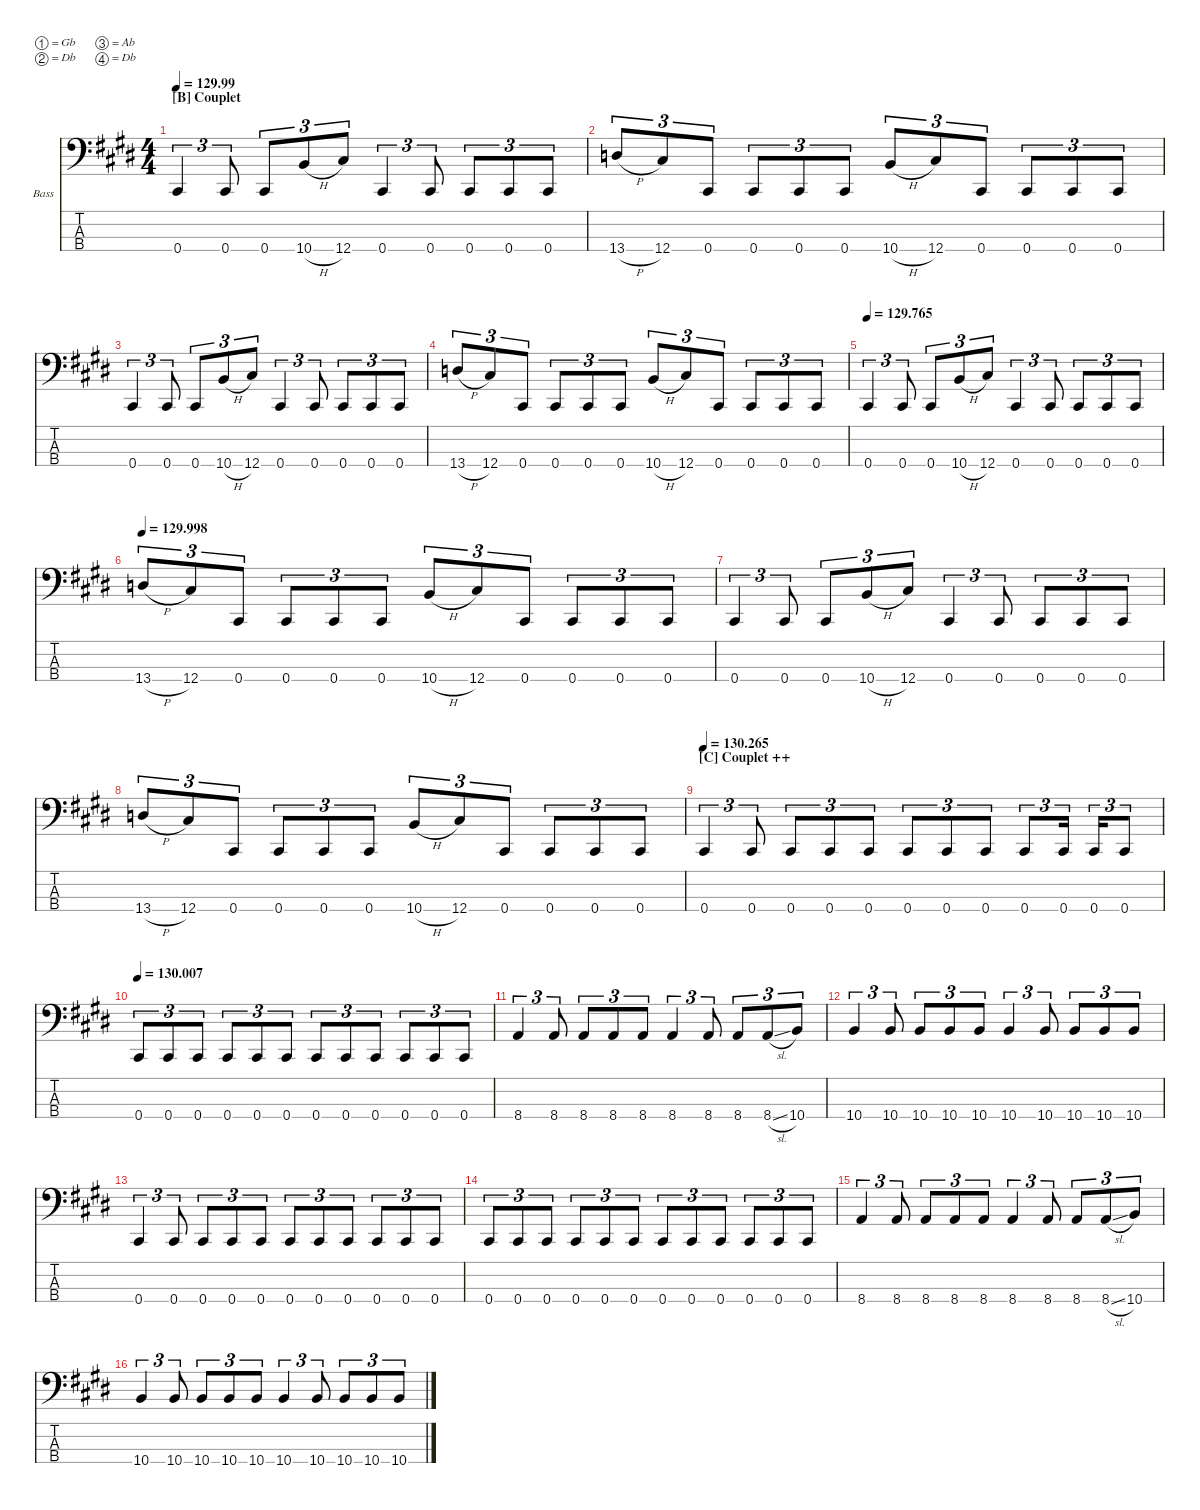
\defaultSystemsLayout 4
\hideDynamics
\bracketExtendMode nobrackets
\firstSystemTrackNameOrientation horizontal
\track ("BASSE" "Bass") {defaultSystemsLayout 4 instrument electricbasspick}
\staff {score tabs}
\tuning (Gb2 Db2 Ab1 Db1)
\ts (4 4)
\section ("B" "Couplet")
\tempo
129.99
\accidentals auto
\clef f4
\ottava regular
\simile none
\ks e
0.4{acc #}.4{tu (3 2) dy mf beam Up} 0.4{acc #}.8{tu (3 2) beam Up} 0.4{acc #}.8{tu (3 2) beam Up} 10.4{h acc forcenatural}.8{tu (3 2) beam Up} 12.4{acc #}.8{tu (3 2) beam Up} 0.4{acc #}.4{tu (3 2) beam Up} 0.4{acc #}.8{tu (3 2) beam Up} 0.4{acc #}.8{tu (3 2) beam Up} 0.4{acc #}.8{tu (3 2) beam Up} 0.4{acc #}.8{tu (3 2) beam Up} |
13.4{h acc forcenatural}.8{tu (3 2) beam Up} 12.4{acc #}.8{tu (3 2) beam Up} 0.4{acc #}.8{tu (3 2) beam Up} 0.4{acc #}.8{tu (3 2) beam Up} 0.4{acc #}.8{tu (3 2) beam Up} 0.4{acc #}.8{tu (3 2) beam Up} 10.4{h acc forcenatural}.8{tu (3 2) beam Up} 12.4{acc #}.8{tu (3 2) beam Up} 0.4{acc #}.8{tu (3 2) beam Up} 0.4{acc #}.8{tu (3 2) beam Up} 0.4{acc #}.8{tu (3 2) beam Up} 0.4{acc #}.8{tu (3 2) beam Up} |
0.4{acc #}.4{tu (3 2) beam Up} 0.4{acc #}.8{tu (3 2) beam Up} 0.4{acc #}.8{tu (3 2) beam Up} 10.4{h acc forcenatural}.8{tu (3 2) beam Up} 12.4{acc #}.8{tu (3 2) beam Up} 0.4{acc #}.4{tu (3 2) beam Up} 0.4{acc #}.8{tu (3 2) beam Up} 0.4{acc #}.8{tu (3 2) beam Up} 0.4{acc #}.8{tu (3 2) beam Up} 0.4{acc #}.8{tu (3 2) beam Up} |
13.4{h acc forcenatural}.8{tu (3 2) beam Up} 12.4{acc #}.8{tu (3 2) beam Up} 0.4{acc #}.8{tu (3 2) beam Up} 0.4{acc #}.8{tu (3 2) beam Up} 0.4{acc #}.8{tu (3 2) beam Up} 0.4{acc #}.8{tu (3 2) beam Up} 10.4{h acc forcenatural}.8{tu (3 2) beam Up} 12.4{acc #}.8{tu (3 2) beam Up} 0.4{acc #}.8{tu (3 2) beam Up} 0.4{acc #}.8{tu (3 2) beam Up} 0.4{acc #}.8{tu (3 2) beam Up} 0.4{acc #}.8{tu (3 2) beam Up} |
\tempo
129.765 0.4{acc #}.4{tu (3 2) beam Up} 0.4{acc #}.8{tu (3 2) beam Up} 0.4{acc #}.8{tu (3 2) beam Up} 10.4{h acc forcenatural}.8{tu (3 2) beam Up} 12.4{acc #}.8{tu (3 2) beam Up} 0.4{acc #}.4{tu (3 2) beam Up} 0.4{acc #}.8{tu (3 2) beam Up} 0.4{acc #}.8{tu (3 2) beam Up} 0.4{acc #}.8{tu (3 2) beam Up} 0.4{acc #}.8{tu (3 2) beam Up} |
\tempo
129.998 13.4{h acc forcenatural}.8{tu (3 2) beam Up} 12.4{acc #}.8{tu (3 2) beam Up} 0.4{acc #}.8{tu (3 2) beam Up} 0.4{acc #}.8{tu (3 2) beam Up} 0.4{acc #}.8{tu (3 2) beam Up} 0.4{acc #}.8{tu (3 2) beam Up} 10.4{h acc forcenatural}.8{tu (3 2) beam Up} 12.4{acc #}.8{tu (3 2) beam Up} 0.4{acc #}.8{tu (3 2) beam Up} 0.4{acc #}.8{tu (3 2) beam Up} 0.4{acc #}.8{tu (3 2) beam Up} 0.4{acc #}.8{tu (3 2) beam Up} |
0.4{acc #}.4{tu (3 2) beam Up} 0.4{acc #}.8{tu (3 2) beam Up} 0.4{acc #}.8{tu (3 2) beam Up} 10.4{h acc forcenatural}.8{tu (3 2) beam Up} 12.4{acc #}.8{tu (3 2) beam Up} 0.4{acc #}.4{tu (3 2) beam Up} 0.4{acc #}.8{tu (3 2) beam Up} 0.4{acc #}.8{tu (3 2) beam Up} 0.4{acc #}.8{tu (3 2) beam Up} 0.4{acc #}.8{tu (3 2) beam Up} |
13.4{h acc forcenatural}.8{tu (3 2) beam Up} 12.4{acc #}.8{tu (3 2) beam Up} 0.4{acc #}.8{tu (3 2) beam Up} 0.4{acc #}.8{tu (3 2) beam Up} 0.4{acc #}.8{tu (3 2) beam Up} 0.4{acc #}.8{tu (3 2) beam Up} 10.4{h acc forcenatural}.8{tu (3 2) beam Up} 12.4{acc #}.8{tu (3 2) beam Up} 0.4{acc #}.8{tu (3 2) beam Up} 0.4{acc #}.8{tu (3 2) beam Up} 0.4{acc #}.8{tu (3 2) beam Up} 0.4{acc #}.8{tu (3 2) beam Up} |
\section ("C" "Couplet ++")
\tempo
130.265 0.4{acc #}.4{tu (3 2) beam Up} 0.4{acc #}.8{tu (3 2) beam Up} 0.4{acc #}.8{tu (3 2) beam Up} 0.4{acc #}.8{tu (3 2) beam Up} 0.4{acc #}.8{tu (3 2) beam Up} 0.4{acc #}.8{tu (3 2) beam Up} 0.4{acc #}.8{tu (3 2) beam Up} 0.4{acc #}.8{tu (3 2) beam Up} 0.4{acc #}.8{tu (3 2) beam Up} 0.4{acc #}.16{tu (3 2) beam Up} 0.4{acc #}.16{tu (3 2) beam Up} 0.4{acc #}.8{tu (3 2) beam Up} |
\tempo
130.007 0.4{acc #}.8{tu (3 2) beam Up} 0.4{acc #}.8{tu (3 2) beam Up} 0.4{acc #}.8{tu (3 2) beam Up} 0.4{acc #}.8{tu (3 2) beam Up} 0.4{acc #}.8{tu (3 2) beam Up} 0.4{acc #}.8{tu (3 2) beam Up} 0.4{acc #}.8{tu (3 2) beam Up} 0.4{acc #}.8{tu (3 2) beam Up} 0.4{acc #}.8{tu (3 2) beam Up} 0.4{acc #}.8{tu (3 2) beam Up} 0.4{acc #}.8{tu (3 2) beam Up} 0.4{acc #}.8{tu (3 2) beam Up} |
8.4{acc forcenatural}.4{tu (3 2) beam Up} 8.4{acc forcenatural}.8{tu (3 2) beam Up} 8.4{acc forcenatural}.8{tu (3 2) beam Up} 8.4{acc forcenatural}.8{tu (3 2) beam Up} 8.4{acc forcenatural}.8{tu (3 2) beam Up} 8.4{acc forcenatural}.4{tu (3 2) beam Up} 8.4{acc forcenatural}.8{tu (3 2) beam Up} 8.4{acc forcenatural}.8{tu (3 2) beam Up} 8.4{sl acc forcenatural}.8{tu (3 2) beam Up} 10.4{acc forcenatural}.8{tu (3 2) beam Up} |
10.4{acc forcenatural}.4{tu (3 2) beam Up} 10.4{acc forcenatural}.8{tu (3 2) beam Up} 10.4{acc forcenatural}.8{tu (3 2) beam Up} 10.4{acc forcenatural}.8{tu (3 2) beam Up} 10.4{acc forcenatural}.8{tu (3 2) beam Up} 10.4{acc forcenatural}.4{tu (3 2) beam Up} 10.4{acc forcenatural}.8{tu (3 2) beam Up} 10.4{acc forcenatural}.8{tu (3 2) beam Up} 10.4{acc forcenatural}.8{tu (3 2) beam Up} 10.4{acc forcenatural}.8{tu (3 2) beam Up} |
0.4{acc #}.4{tu (3 2) beam Up} 0.4{acc #}.8{tu (3 2) beam Up} 0.4{acc #}.8{tu (3 2) beam Up} 0.4{acc #}.8{tu (3 2) beam Up} 0.4{acc #}.8{tu (3 2) beam Up} 0.4{acc #}.8{tu (3 2) beam Up} 0.4{acc #}.8{tu (3 2) beam Up} 0.4{acc #}.8{tu (3 2) beam Up} 0.4{acc #}.8{tu (3 2) beam Up} 0.4{acc #}.8{tu (3 2) beam Up} 0.4{acc #}.8{tu (3 2) beam Up} |
0.4{acc #}.8{tu (3 2) beam Up} 0.4{acc #}.8{tu (3 2) beam Up} 0.4{acc #}.8{tu (3 2) beam Up} 0.4{acc #}.8{tu (3 2) beam Up} 0.4{acc #}.8{tu (3 2) beam Up} 0.4{acc #}.8{tu (3 2) beam Up} 0.4{acc #}.8{tu (3 2) beam Up} 0.4{acc #}.8{tu (3 2) beam Up} 0.4{acc #}.8{tu (3 2) beam Up} 0.4{acc #}.8{tu (3 2) beam Up} 0.4{acc #}.8{tu (3 2) beam Up} 0.4{acc #}.8{tu (3 2) beam Up} |
8.4{acc forcenatural}.4{tu (3 2) beam Up} 8.4{acc forcenatural}.8{tu (3 2) beam Up} 8.4{acc forcenatural}.8{tu (3 2) beam Up} 8.4{acc forcenatural}.8{tu (3 2) beam Up} 8.4{acc forcenatural}.8{tu (3 2) beam Up} 8.4{acc forcenatural}.4{tu (3 2) beam Up} 8.4{acc forcenatural}.8{tu (3 2) beam Up} 8.4{acc forcenatural}.8{tu (3 2) beam Up} 8.4{sl acc forcenatural}.8{tu (3 2) beam Up} 10.4{acc forcenatural}.8{tu (3 2) beam Up} |
10.4{acc forcenatural}.4{tu (3 2) beam Up} 10.4{acc forcenatural}.8{tu (3 2) beam Up} 10.4{acc forcenatural}.8{tu (3 2) beam Up} 10.4{acc forcenatural}.8{tu (3 2) beam Up} 10.4{acc forcenatural}.8{tu (3 2) beam Up} 10.4{acc forcenatural}.4{tu (3 2) beam Up} 10.4{acc forcenatural}.8{tu (3 2) beam Up} 10.4{acc forcenatural}.8{tu (3 2) beam Up} 10.4{acc forcenatural}.8{tu (3 2) beam Up} 10.4{acc forcenatural}.8{tu (3 2) beam Up}
